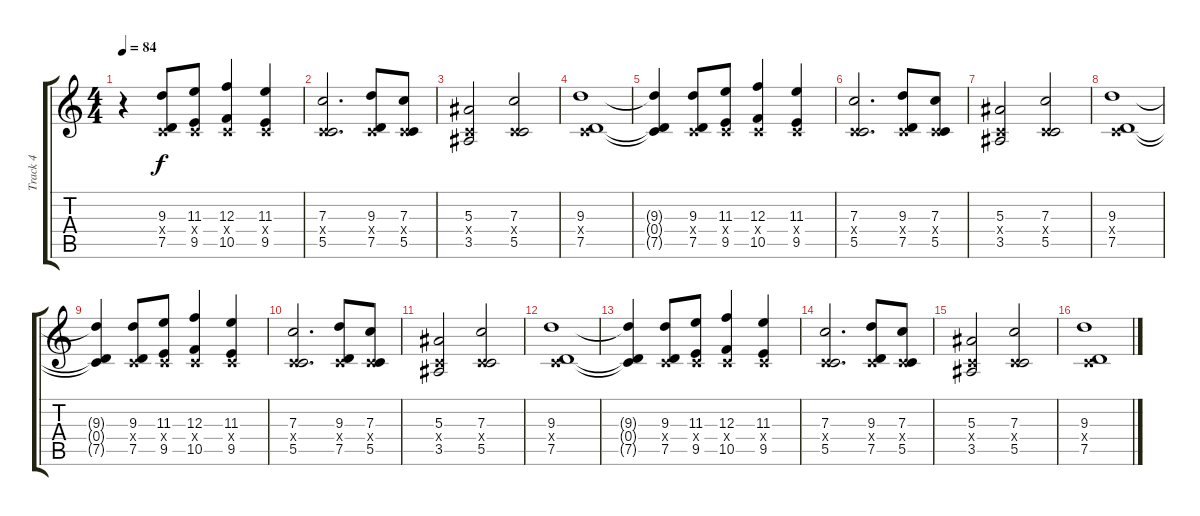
\track ("Track 4" "Track 4") {instrument distortionguitar}
\staff {score tabs}
\tuning (D4 A3 F3 C3 G2 C2) {hide}
\ts (4 4)
\tempo 84
\clef g2
\ks c
r.4{dy f} (9.3 0.4{x} 7.5).8 (11.3 0.4{x} 9.5).8 (12.3 0.4{x} 10.5).4 (11.3 0.4{x} 9.5).4 |
(7.3 0.4{x} 5.5).2{d} (9.3 0.4{x} 7.5).8 (7.3 0.4{x} 5.5).8 |
(5.3 0.4{x} 3.5).2 (7.3 0.4{x} 5.5).2 |
(9.3 0.4{x} 7.5).1 |
(9.3{t} 0.4{t} 7.5{t}).4 (9.3 0.4{x} 7.5).8 (11.3 0.4{x} 9.5).8 (12.3 0.4{x} 10.5).4 (11.3 0.4{x} 9.5).4 |
(7.3 0.4{x} 5.5).2{d} (9.3 0.4{x} 7.5).8 (7.3 0.4{x} 5.5).8 |
(5.3 0.4{x} 3.5).2 (7.3 0.4{x} 5.5).2 |
(9.3 0.4{x} 7.5).1 |
(9.3{t} 0.4{t} 7.5{t}).4 (9.3 0.4{x} 7.5).8 (11.3 0.4{x} 9.5).8 (12.3 0.4{x} 10.5).4 (11.3 0.4{x} 9.5).4 |
(7.3 0.4{x} 5.5).2{d} (9.3 0.4{x} 7.5).8 (7.3 0.4{x} 5.5).8 |
(5.3 0.4{x} 3.5).2 (7.3 0.4{x} 5.5).2 |
(9.3 0.4{x} 7.5).1 |
(9.3{t} 0.4{t} 7.5{t}).4 (9.3 0.4{x} 7.5).8 (11.3 0.4{x} 9.5).8 (12.3 0.4{x} 10.5).4 (11.3 0.4{x} 9.5).4 |
(7.3 0.4{x} 5.5).2{d} (9.3 0.4{x} 7.5).8 (7.3 0.4{x} 5.5).8 |
(5.3 0.4{x} 3.5).2 (7.3 0.4{x} 5.5).2 |
(9.3 0.4{x} 7.5).1
